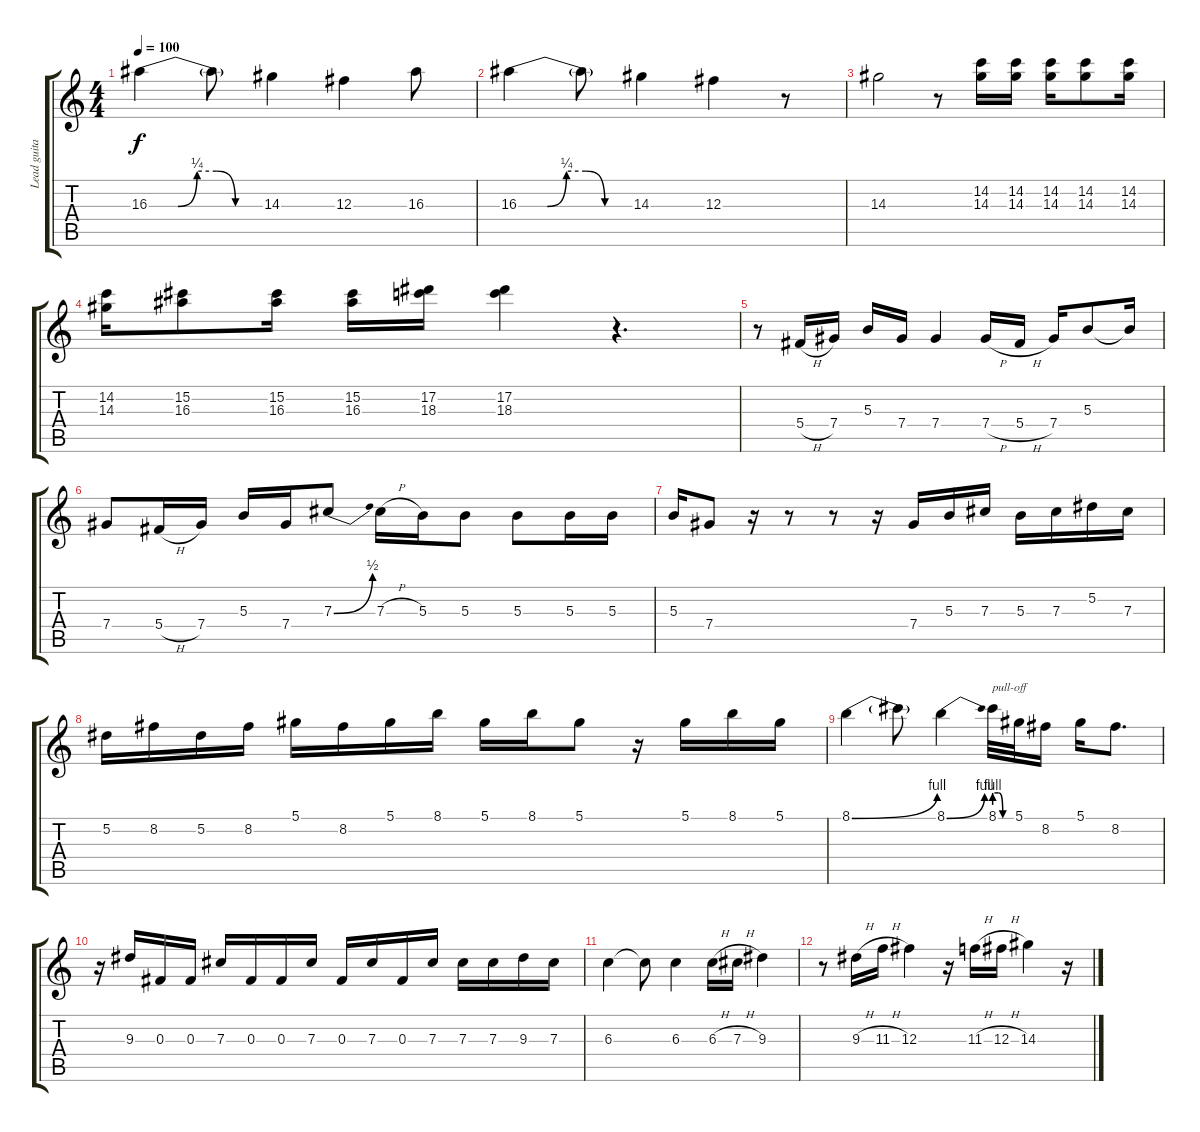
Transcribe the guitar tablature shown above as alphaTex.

\track ("Lead guitar" "Lead guita") {instrument distortionguitar}
\staff {score tabs}
\tuning (Eb4 Bb3 Gb3 Db3 Ab2 Eb2) {hide}
\ts (4 4)
\tempo 100
\clef g2
\ks c
16.3{be (custom 0 0 15 0 25 1 35 1 45 0 60 0)}.4{dy f} 16.3{t}.8 14.3.4 12.3.4 16.3.8 |
16.3{be (custom 0 0 15 0 25 1 35 1 45 0 60 0)}.4 16.3{t}.8 14.3.4 12.3.4 r.8 |
14.3.2 r.8 (14.2 14.3).16 (14.2 14.3).16 (14.2 14.3).16 (14.2 14.3).8 (14.2 14.3).16 |
(14.2 14.3).16 (15.2 16.3).8 (15.2 16.3).16 (15.2 16.3).16 (17.2 18.3).16 (17.2 18.3).4 r.4{d} |
r.8 5.4{h}.16 7.4.16 5.3.16 7.4.16 7.4.4 7.4{h}.16 5.4{h}.16 7.4.16 5.3.8 5.3{t}.16 |
7.4.8 5.4{h}.16 7.4.16 5.3.16 7.4.16 7.3{be (bend 0 0 60 2)}.8 7.3{h}.16 5.3.16 5.3.8 5.3.8 5.3.16 5.3.16 |
5.3.16 7.4.8 r.16 r.8 r.8 r.16 7.4.16 5.3.16 7.3.16 5.3.16 7.3.16 5.2.16 7.3.16 |
5.2.16 8.2.16 5.2.16 8.2.16 5.1.16 8.2.16 5.1.16 8.1.16 5.1.16 8.1.16 5.1.8 r.16 5.1.16 8.1.16 5.1.16 |
8.1{be (bend 0 0 60 4)}.4 8.1{t}.8 8.1{be (bend 0 0 60 4)}.4 8.1{be (custom 0 4 15 4 30 0 60 0)}.32{txt "pull-off"} 5.1.32 8.2.16 5.1.16 8.2.8{d} |
r.16 9.3.16 0.3.16 0.3.16 7.3.16 0.3.16 0.3.16 7.3.16 0.3.16 7.3.16 0.3.16 7.3.16 7.3.16 7.3.16 9.3.16 7.3.16 |
6.3.4 6.3{t}.8 6.3.4 6.3{h}.16 7.3{h}.16 9.3.4 |
r.8 9.3{h}.16 11.3{h}.16 12.3.4 r.16 11.3{h}.16 12.3{h}.16 14.3.4 r.16
